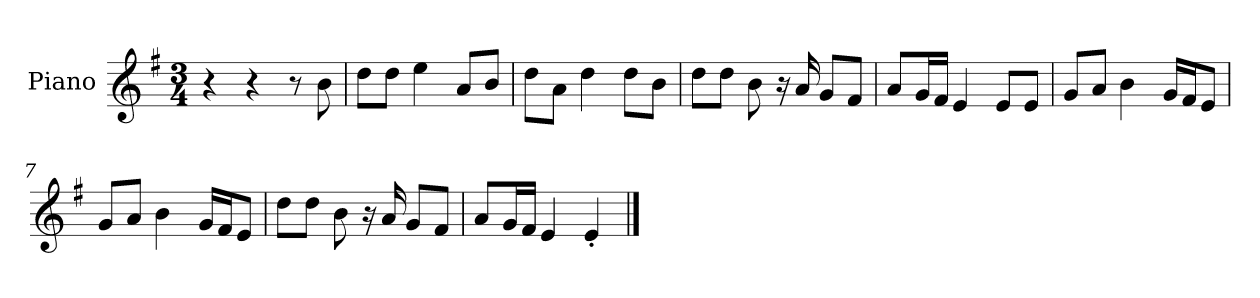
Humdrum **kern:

**kern
*part1
*staff1
*I"Piano
*I'P-no
*clefG2
*k[f#]
*M3/4
*MM91
=1
4r
4r
8r
8b\
=2
8dd\L
8dd\J
4ee\
8a/L
8b/J
=3
8dd\L
8a\J
4dd\
8dd\L
8b\J
=4
8dd\L
8dd\J
8b\
16r
16a/
8g/L
8f#/J
=5
8a/L
16g/L
16f#/JJ
4e/
8e/L
8e/J
=6
8g/L
8a/J
4b\
16g/LL
16f#/J
8e/J
!!LO:LB:g=z
=7
8g/L
8a/J
4b\
16g/LL
16f#/J
8e/J
=8
8dd\L
8dd\J
8b\
16r
16a/
8g/L
8f#/J
=9
8a/L
16g/L
16f#/JJ
4e/
4e'/
==
*-
